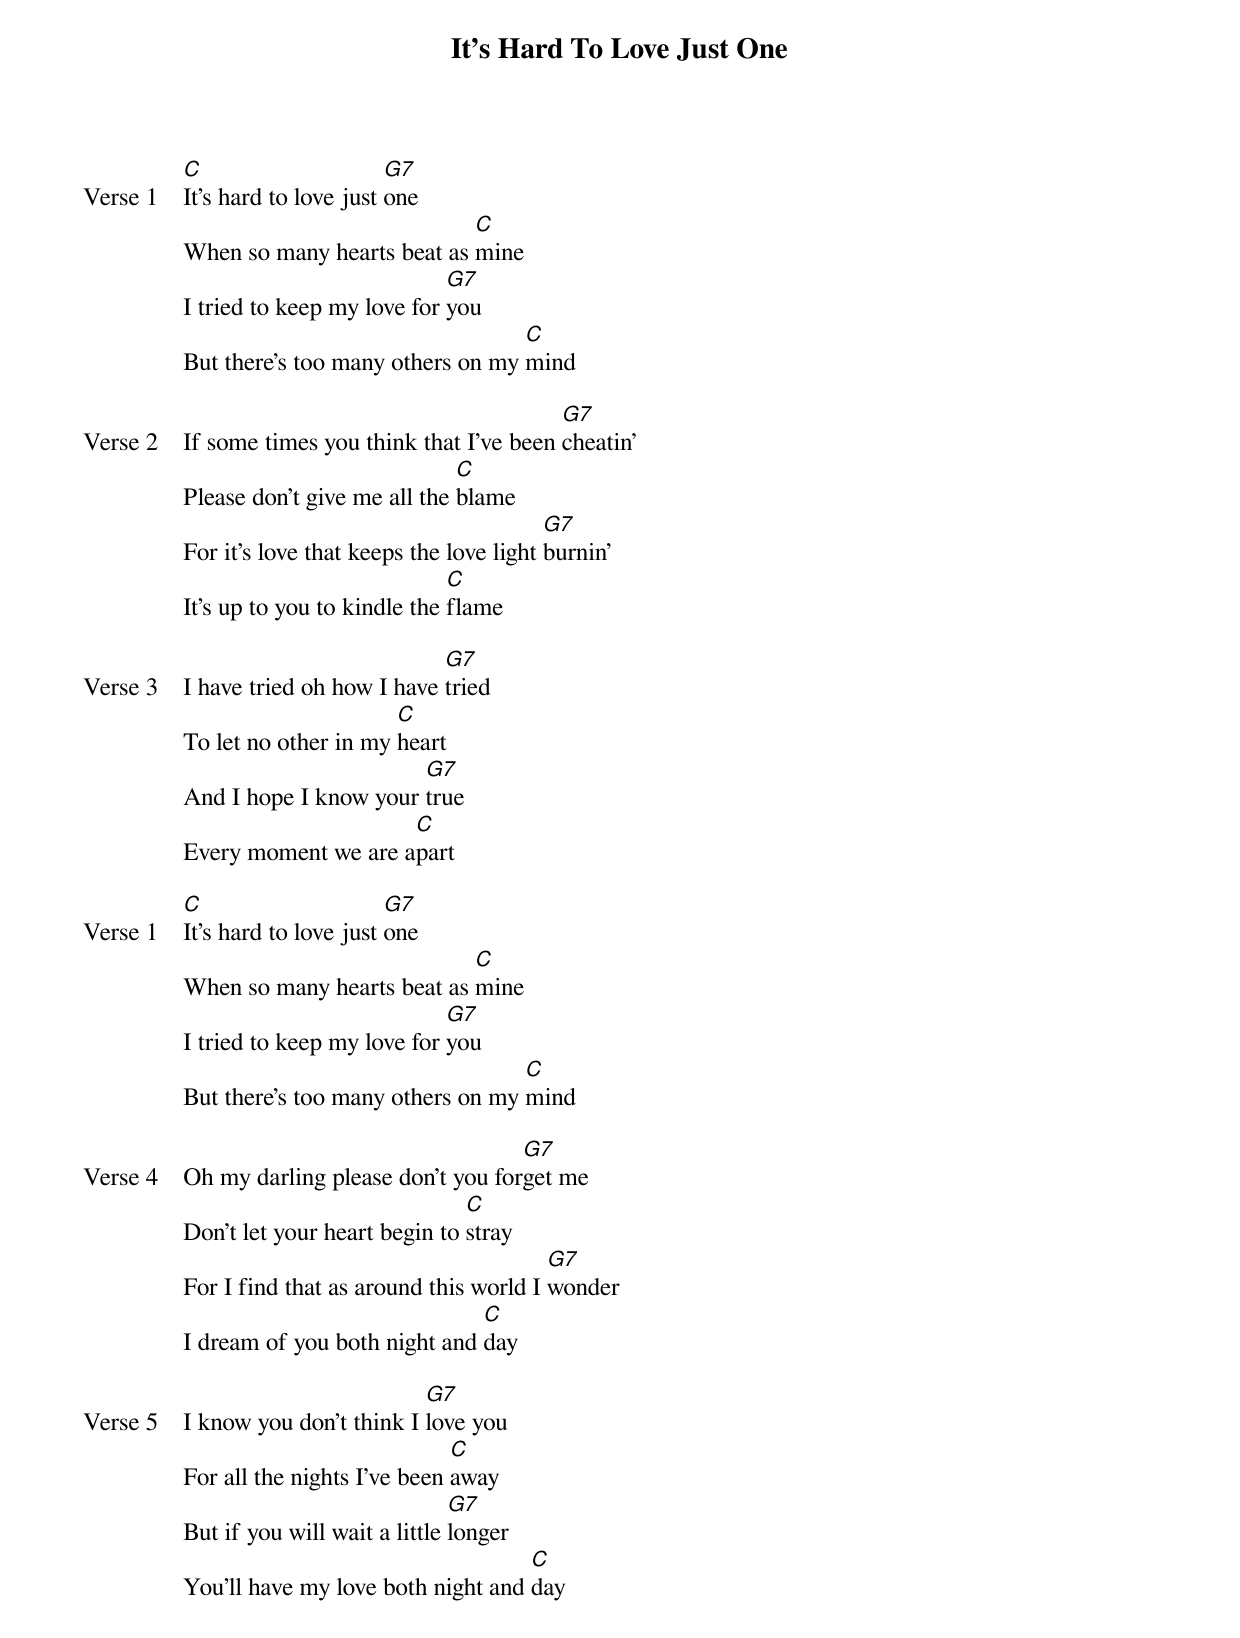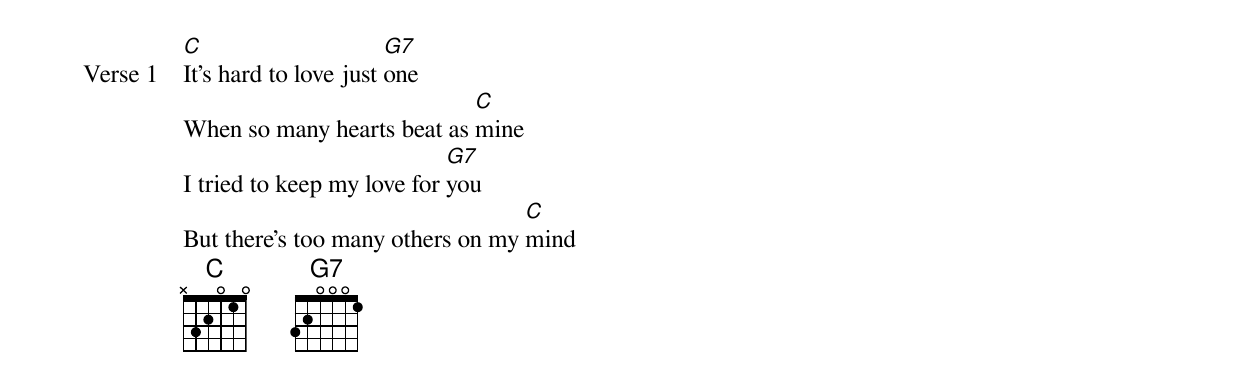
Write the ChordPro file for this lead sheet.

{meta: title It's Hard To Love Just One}
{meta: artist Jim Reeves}
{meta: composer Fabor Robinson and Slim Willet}
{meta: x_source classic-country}
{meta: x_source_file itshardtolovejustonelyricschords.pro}
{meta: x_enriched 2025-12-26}

{start_of_verse: Verse 1}
[C]It's hard to love just [G7]one
When so many hearts beat as [C]mine
I tried to keep my love for [G7]you
But there's too many others on my [C]mind
{end_of_verse}

{start_of_verse: Verse 2}
If some times you think that I've been [G7]cheatin'
Please don't give me all the [C]blame
For it's love that keeps the love light [G7]burnin'
It's up to you to kindle the [C]flame
{end_of_verse}

{start_of_verse: Verse 3}
I have tried oh how I have [G7]tried
To let no other in my [C]heart
And I hope I know your [G7]true
Every moment we are a[C]part
{end_of_verse}

{start_of_verse: Verse 1}
[C]It's hard to love just [G7]one
When so many hearts beat as [C]mine
I tried to keep my love for [G7]you
But there's too many others on my [C]mind
{end_of_verse}

{start_of_verse: Verse 4}
Oh my darling please don't you for[G7]get me
Don't let your heart begin to [C]stray
For I find that as around this world I [G7]wonder
I dream of you both night and [C]day
{end_of_verse}

{start_of_verse: Verse 5}
I know you don't think I [G7]love you
For all the nights I've been [C]away
But if you will wait a little [G7]longer
You'll have my love both night and [C]day
{end_of_verse}

{start_of_verse: Verse 1}
[C]It's hard to love just [G7]one
When so many hearts beat as [C]mine
I tried to keep my love for [G7]you
But there's too many others on my [C]mind
{end_of_verse}
